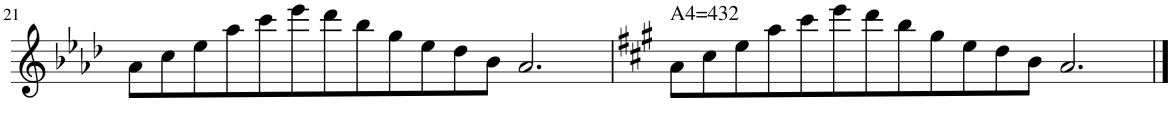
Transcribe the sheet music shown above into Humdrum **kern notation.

**kern
*part1
*staff1
*I"Piano
*I'Pno.
!!LO:PB:g=z
*clefG2
*k[b-e-a-d-]
*M9/4
=21
8a-\L
8cc\
8ee-\
8aa-\
8ccc\
8eee-\
8ddd-\
8bb-\
8gg\
8ee-\
8dd-\
8b-\J
2.a-/
=22
*k[f#c#g#]
!LO:TX:a:t=A4=432
8a\L
8cc#\
8ee\
8aa\
8ccc#\
8eee\
8ddd\
8bb\
8gg#\
8ee\
8dd\
8b\J
2.a/
==
*-
